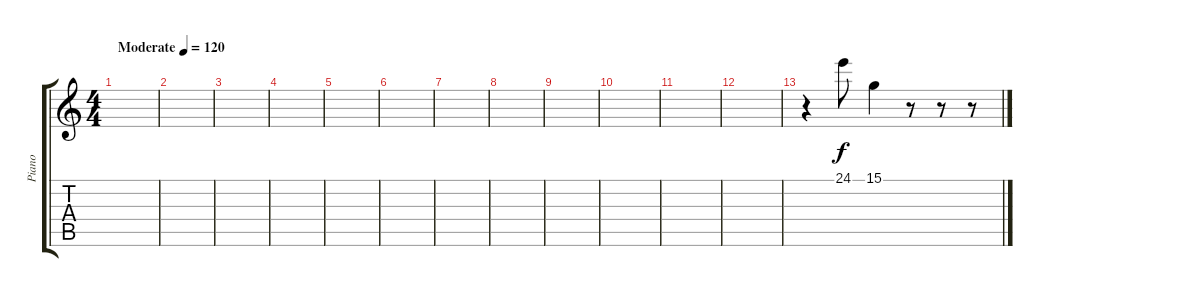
\track ("Piano" "Piano") {instrument acousticgrandpiano}
\staff {score tabs}
\tuning (E4 B3 G3 D3 A2 E2) {hide}
\ts (4 4)
\tempo (120 "Moderate")
\clef g2
\ks c
|
|
|
|
|
|
|
|
|
|
|
|
r.4 24.1.8 15.1.4 r.8 r.8 r.8
